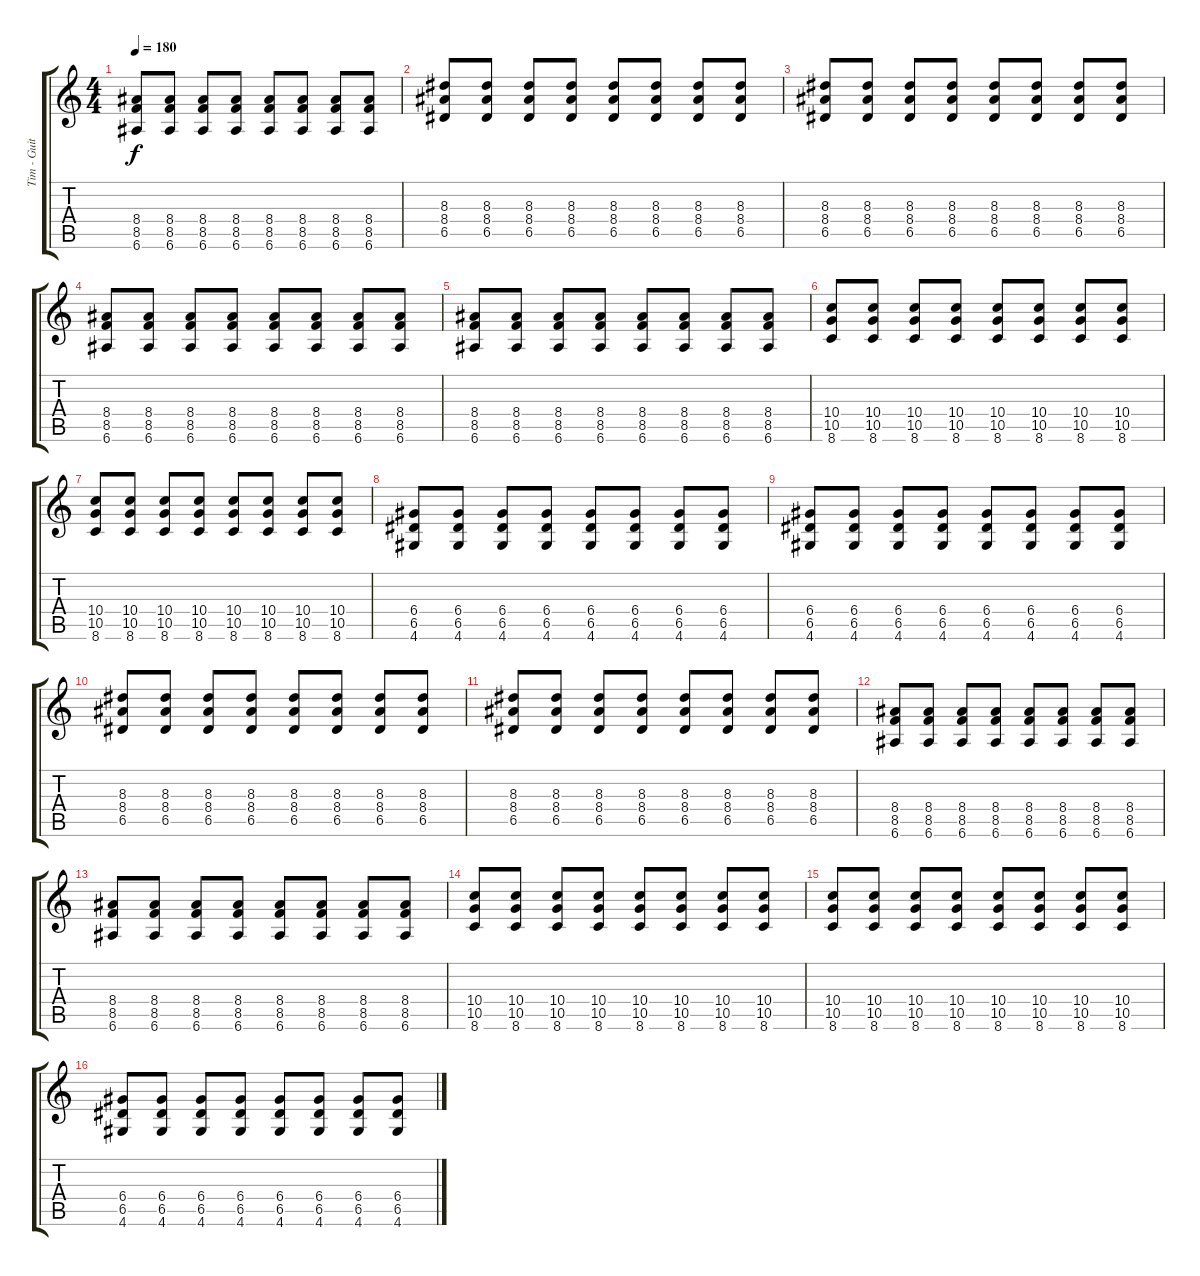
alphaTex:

\track ("Tim - Guitar" "Tim - Guit") {instrument distortionguitar}
\staff {score tabs}
\tuning (E4 B3 G3 D3 A2 E2) {hide}
\ts (4 4)
\tempo 180
\clef g2
\ks c
(8.4 8.5 6.6).8{dy f} (8.4 8.5 6.6).8 (8.4 8.5 6.6).8 (8.4 8.5 6.6).8 (8.4 8.5 6.6).8 (8.4 8.5 6.6).8 (8.4 8.5 6.6).8 (8.4 8.5 6.6).8 |
(8.3 8.4 6.5).8 (8.3 8.4 6.5).8 (8.3 8.4 6.5).8 (8.3 8.4 6.5).8 (8.3 8.4 6.5).8 (8.3 8.4 6.5).8 (8.3 8.4 6.5).8 (8.3 8.4 6.5).8 |
(8.3 8.4 6.5).8 (8.3 8.4 6.5).8 (8.3 8.4 6.5).8 (8.3 8.4 6.5).8 (8.3 8.4 6.5).8 (8.3 8.4 6.5).8 (8.3 8.4 6.5).8 (8.3 8.4 6.5).8 |
(8.4 8.5 6.6).8 (8.4 8.5 6.6).8 (8.4 8.5 6.6).8 (8.4 8.5 6.6).8 (8.4 8.5 6.6).8 (8.4 8.5 6.6).8 (8.4 8.5 6.6).8 (8.4 8.5 6.6).8 |
(8.4 8.5 6.6).8 (8.4 8.5 6.6).8 (8.4 8.5 6.6).8 (8.4 8.5 6.6).8 (8.4 8.5 6.6).8 (8.4 8.5 6.6).8 (8.4 8.5 6.6).8 (8.4 8.5 6.6).8 |
(10.4 10.5 8.6).8 (10.4 10.5 8.6).8 (10.4 10.5 8.6).8 (10.4 10.5 8.6).8 (10.4 10.5 8.6).8 (10.4 10.5 8.6).8 (10.4 10.5 8.6).8 (10.4 10.5 8.6).8 |
(10.4 10.5 8.6).8 (10.4 10.5 8.6).8 (10.4 10.5 8.6).8 (10.4 10.5 8.6).8 (10.4 10.5 8.6).8 (10.4 10.5 8.6).8 (10.4 10.5 8.6).8 (10.4 10.5 8.6).8 |
(6.4 6.5 4.6).8 (6.4 6.5 4.6).8 (6.4 6.5 4.6).8 (6.4 6.5 4.6).8 (6.4 6.5 4.6).8 (6.4 6.5 4.6).8 (6.4 6.5 4.6).8 (6.4 6.5 4.6).8 |
(6.4 6.5 4.6).8 (6.4 6.5 4.6).8 (6.4 6.5 4.6).8 (6.4 6.5 4.6).8 (6.4 6.5 4.6).8 (6.4 6.5 4.6).8 (6.4 6.5 4.6).8 (6.4 6.5 4.6).8 |
(8.3 8.4 6.5).8 (8.3 8.4 6.5).8 (8.3 8.4 6.5).8 (8.3 8.4 6.5).8 (8.3 8.4 6.5).8 (8.3 8.4 6.5).8 (8.3 8.4 6.5).8 (8.3 8.4 6.5).8 |
(8.3 8.4 6.5).8 (8.3 8.4 6.5).8 (8.3 8.4 6.5).8 (8.3 8.4 6.5).8 (8.3 8.4 6.5).8 (8.3 8.4 6.5).8 (8.3 8.4 6.5).8 (8.3 8.4 6.5).8 |
(8.4 8.5 6.6).8 (8.4 8.5 6.6).8 (8.4 8.5 6.6).8 (8.4 8.5 6.6).8 (8.4 8.5 6.6).8 (8.4 8.5 6.6).8 (8.4 8.5 6.6).8 (8.4 8.5 6.6).8 |
(8.4 8.5 6.6).8 (8.4 8.5 6.6).8 (8.4 8.5 6.6).8 (8.4 8.5 6.6).8 (8.4 8.5 6.6).8 (8.4 8.5 6.6).8 (8.4 8.5 6.6).8 (8.4 8.5 6.6).8 |
(10.4 10.5 8.6).8 (10.4 10.5 8.6).8 (10.4 10.5 8.6).8 (10.4 10.5 8.6).8 (10.4 10.5 8.6).8 (10.4 10.5 8.6).8 (10.4 10.5 8.6).8 (10.4 10.5 8.6).8 |
(10.4 10.5 8.6).8 (10.4 10.5 8.6).8 (10.4 10.5 8.6).8 (10.4 10.5 8.6).8 (10.4 10.5 8.6).8 (10.4 10.5 8.6).8 (10.4 10.5 8.6).8 (10.4 10.5 8.6).8 |
(6.4 6.5 4.6).8 (6.4 6.5 4.6).8 (6.4 6.5 4.6).8 (6.4 6.5 4.6).8 (6.4 6.5 4.6).8 (6.4 6.5 4.6).8 (6.4 6.5 4.6).8 (6.4 6.5 4.6).8
